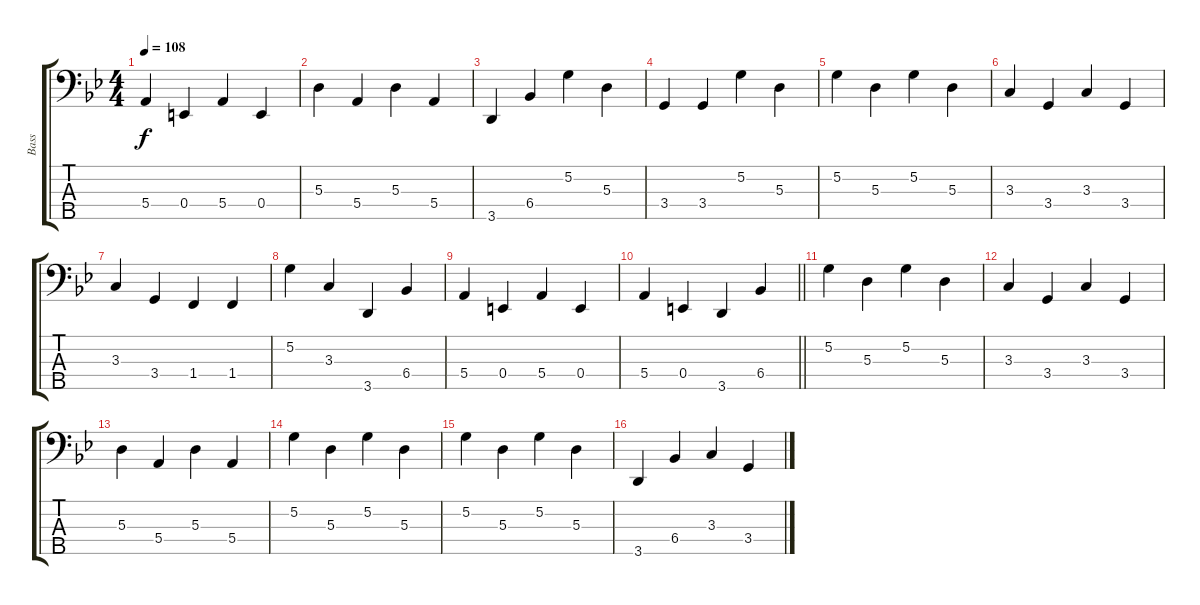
\track ("Bass" "Bass") {instrument electricbassfinger}
\staff {score tabs}
\tuning (G2 D2 A1 E1 B0) {hide}
\ts (4 4)
\tempo 108
\clef f4
\ks gminor
5.4.4{dy f} 0.4.4 5.4.4 0.4.4 |
5.3.4 5.4.4 5.3.4 5.4.4 |
3.5.4 6.4.4 5.2.4 5.3.4 |
3.4.4 3.4.4 5.2.4 5.3.4 |
5.2.4 5.3.4 5.2.4 5.3.4 |
3.3.4 3.4.4 3.3.4 3.4.4 |
3.3.4 3.4.4 1.4.4 1.4.4 |
5.2.4 3.3.4 3.5.4 6.4.4 |
5.4.4 0.4.4 5.4.4 0.4.4 |
\barLineRight lightlight
5.4.4 0.4.4 3.5.4 6.4.4 |
\section ("" "")
5.2.4 5.3.4 5.2.4 5.3.4 |
3.3.4 3.4.4 3.3.4 3.4.4 |
5.3.4 5.4.4 5.3.4 5.4.4 |
5.2.4 5.3.4 5.2.4 5.3.4 |
5.2.4 5.3.4 5.2.4 5.3.4 |
3.5.4 6.4.4 3.3.4 3.4.4
